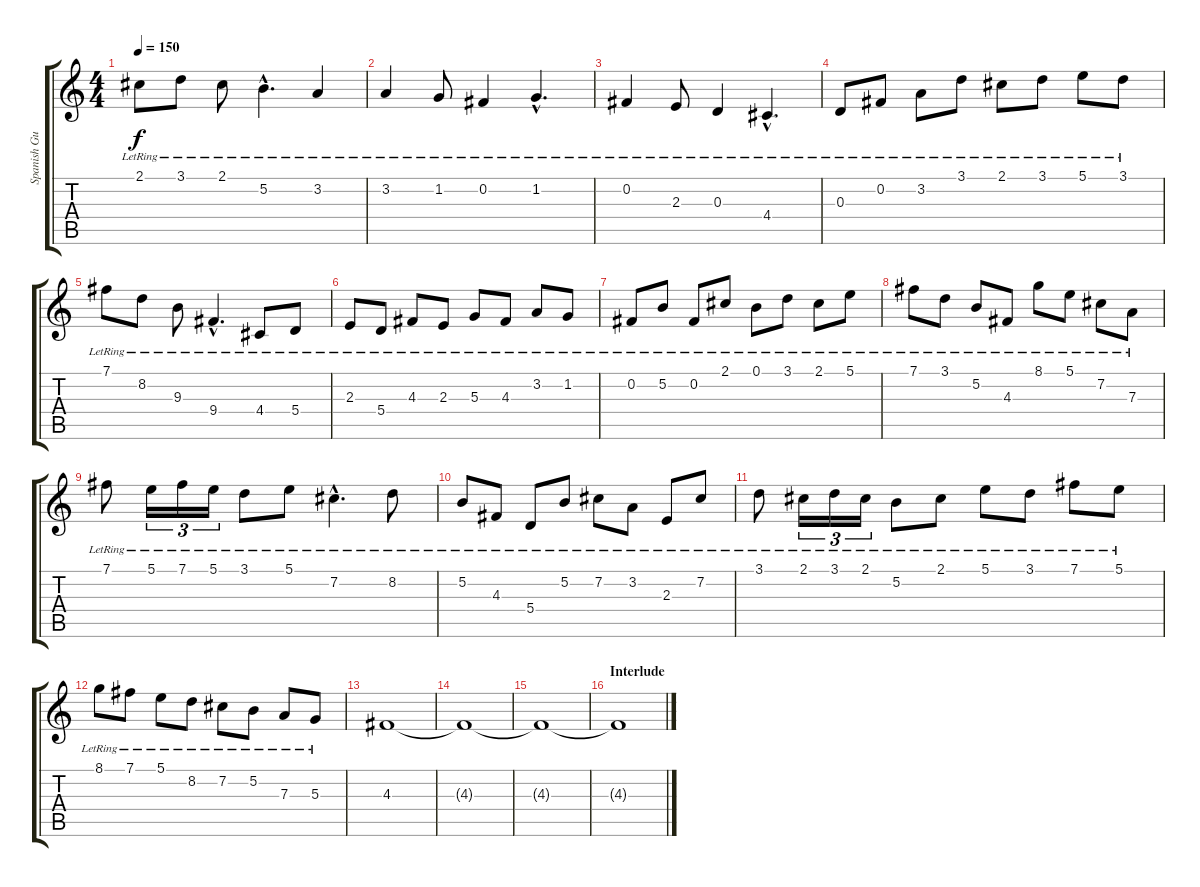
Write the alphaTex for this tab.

\track ("Spanish Guitar 2" "Spanish Gu") {instrument acousticguitarsteel}
\staff {score tabs}
\tuning (B3 Gb3 D3 A2 E2 B1) {hide}
\ts (4 4)
\tempo 150
\clef g2
\ks c
2.1{lr}.8{dy f} 3.1{lr}.8 2.1{lr}.8 5.2{hac lr}.4{d} 3.2{lr}.4 |
3.2{lr}.4 1.2{lr}.8 0.2{lr}.4 1.2{hac lr}.4{d} |
0.2{lr}.4 2.3{lr}.8 0.3{lr}.4 4.4{hac lr}.4{d} |
0.3{lr}.8 0.2{lr}.8 3.2{lr}.8 3.1{lr}.8 2.1{lr}.8 3.1{lr}.8 5.1{lr}.8 3.1{lr}.8 |
7.1{lr}.8 8.2{lr}.8 9.3{lr}.8 9.4{hac lr}.4{d} 4.4{lr}.8 5.4{lr}.8 |
2.3{lr}.8 5.4{lr}.8 4.3{lr}.8 2.3{lr}.8 5.3{lr}.8 4.3{lr}.8 3.2{lr}.8 1.2{lr}.8 |
0.2{lr}.8 5.2{lr}.8 0.2{lr}.8 2.1{lr}.8 0.1{lr}.8 3.1{lr}.8 2.1{lr}.8 5.1{lr}.8 |
7.1{lr}.8 3.1{lr}.8 5.2{lr}.8 4.3{lr}.8 8.1{lr}.8 5.1{lr}.8 7.2{lr}.8 7.3{lr}.8 |
7.1{lr}.8 5.1{lr}.16{tu (3 2)} 7.1{lr}.16{tu (3 2)} 5.1{lr}.16{tu (3 2)} 3.1{lr}.8 5.1{lr}.8 7.2{hac lr}.4{d} 8.2{lr}.8 |
5.2{lr}.8 4.3{lr}.8 5.4{lr}.8 5.2{lr}.8 7.2{lr}.8 3.2{lr}.8 2.3{lr}.8 7.2{lr}.8 |
3.1{lr}.8 2.1{lr}.16{tu (3 2)} 3.1{lr}.16{tu (3 2)} 2.1{lr}.16{tu (3 2)} 5.2{lr}.8 2.1{lr}.8 5.1{lr}.8 3.1{lr}.8 7.1{lr}.8 5.1{lr}.8 |
8.1{lr}.8 7.1{lr}.8 5.1{lr}.8 8.2{lr}.8 7.2{lr}.8 5.2{lr}.8 7.3{lr}.8 5.3{lr}.8 |
4.3.1 |
4.3{t}.1 |
4.3{t}.1 |
\section ("" "Interlude")
4.3{t}.1
